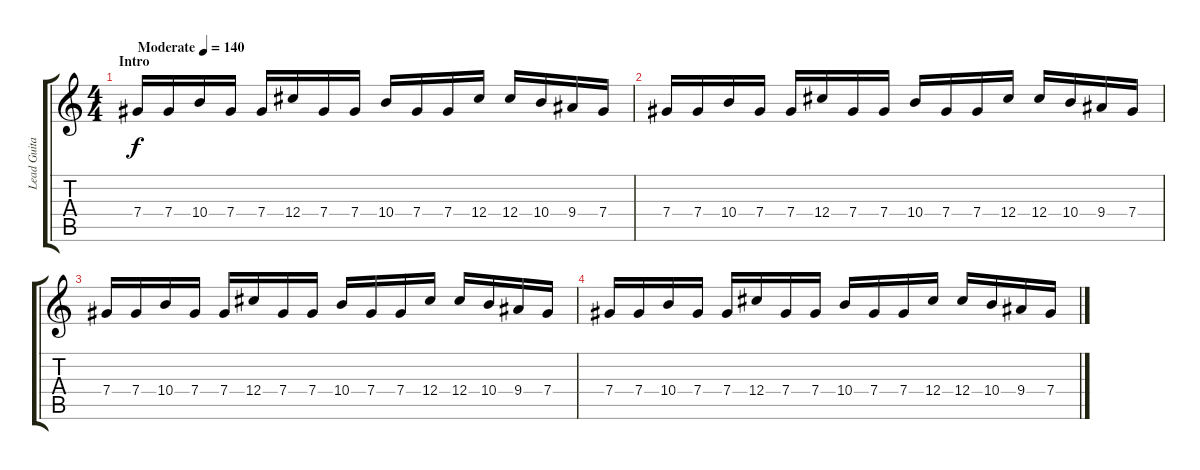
\track ("Lead Guitar" "Lead Guita") {instrument distortionguitar}
\staff {score tabs}
\tuning (Eb4 Bb3 Gb3 Db3 Ab2 Eb2) {hide}
\ts (4 4)
\section ("" "Intro")
\tempo (140 "Moderate")
\clef g2
\ks c
7.4.16{dy f instrument distortionguitar} 7.4.16 10.4.16 7.4.16 7.4.16 12.4.16 7.4.16 7.4.16 10.4.16 7.4.16 7.4.16 12.4.16 12.4.16 10.4.16 9.4.16 7.4.16 |
7.4.16 7.4.16 10.4.16 7.4.16 7.4.16 12.4.16 7.4.16 7.4.16 10.4.16 7.4.16 7.4.16 12.4.16 12.4.16 10.4.16 9.4.16 7.4.16 |
7.4.16 7.4.16 10.4.16 7.4.16 7.4.16 12.4.16 7.4.16 7.4.16 10.4.16 7.4.16 7.4.16 12.4.16 12.4.16 10.4.16 9.4.16 7.4.16 |
7.4.16 7.4.16 10.4.16 7.4.16 7.4.16 12.4.16 7.4.16 7.4.16 10.4.16 7.4.16 7.4.16 12.4.16 12.4.16 10.4.16 9.4.16 7.4.16
